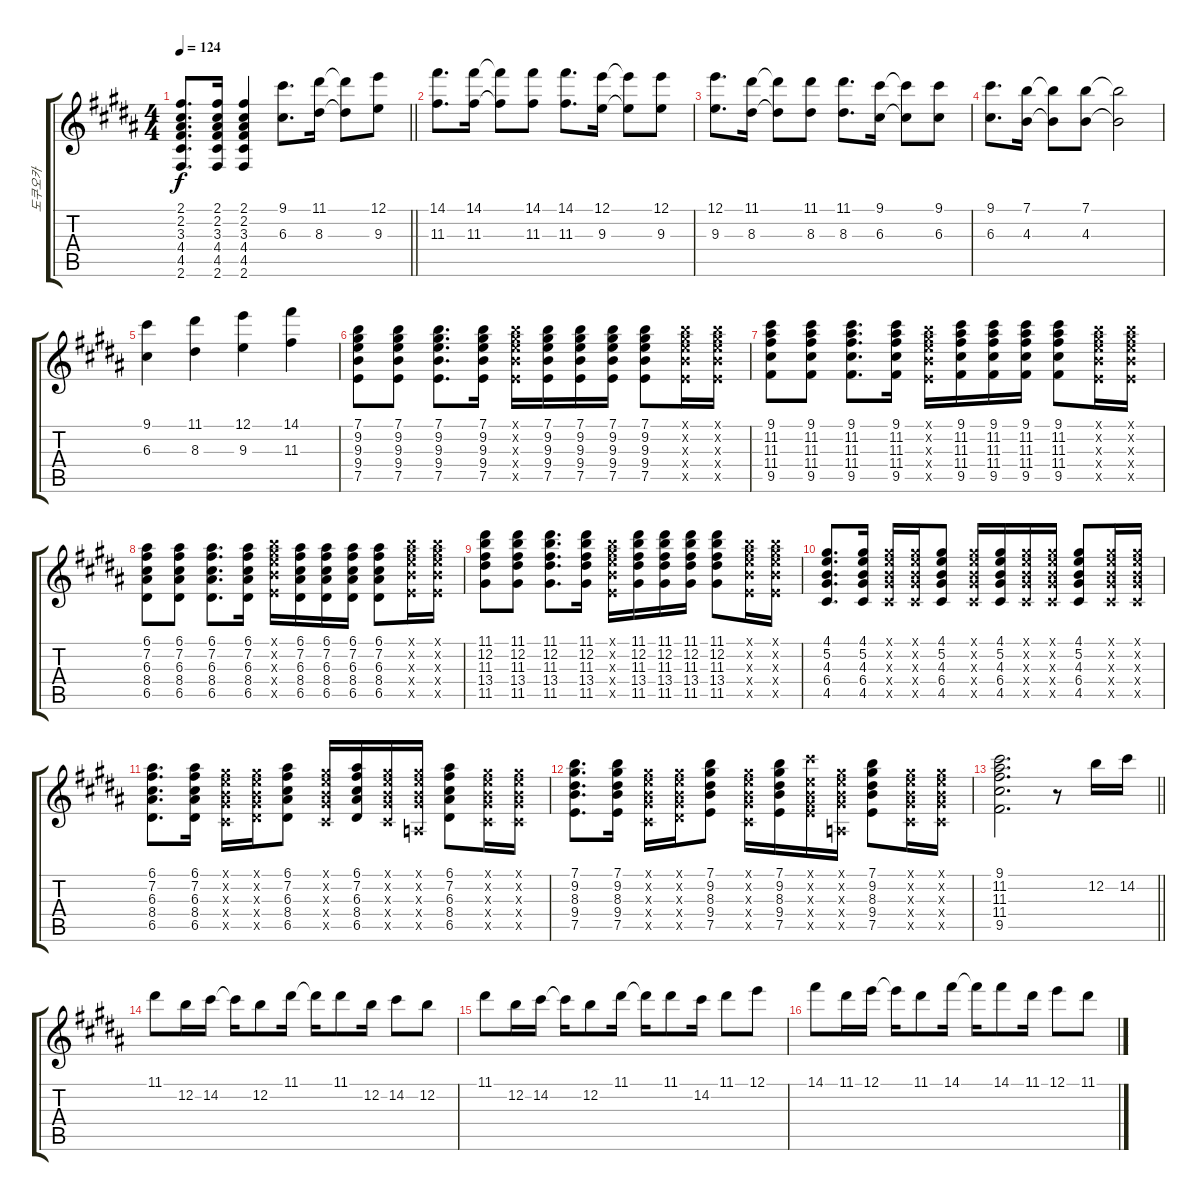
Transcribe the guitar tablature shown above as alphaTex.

\track ("도쿠오카" "도쿠오카") {instrument acousticguitarsteel}
\staff {score tabs}
\tuning (E4 B3 G3 D3 A2 E2) {hide}
\ts (4 4)
\tempo 124
\clef g2
\barLineRight lightlight
\ks b
(2.1 2.2 3.3 4.4 4.5 2.6).8{d dy f} (2.1 2.2 3.3 4.4 4.5 2.6).16 (2.1 2.2 3.3 4.4 4.5 2.6).4 (9.1 6.3).8{d volume 12} (11.1 8.3).16 (11.1{t} 8.3{t}).8 (12.1 9.3).8 |
(14.1 11.3).8{d} (14.1 11.3).16 (14.1{t} 11.3{t}).8 (14.1 11.3).8 (14.1 11.3).8{d} (12.1 9.3).16 (12.1{t} 9.3{t}).8 (12.1 9.3).8 |
(12.1 9.3).8{d} (11.1 8.3).16 (11.1{t} 8.3{t}).8 (11.1 8.3).8 (11.1 8.3).8{d} (9.1 6.3).16 (9.1{t} 6.3{t}).8 (9.1 6.3).8 |
(9.1 6.3).8{d} (7.1 4.3).16 (7.1{t} 4.3{t}).8 (7.1 4.3).8 (7.1{t} 4.3{t}).2 |
(9.1 6.3).4 (11.1 8.3).4 (12.1 9.3).4 (14.1 11.3).4 |
(7.1 9.2 9.3 9.4 7.5).8{volume 10} (7.1 9.2 9.3 9.4 7.5).8 (7.1 9.2 9.3 9.4 7.5).8{d} (7.1 9.2 9.3 9.4 7.5).16 (7.1{x} 9.2{x} 9.3{x} 9.4{x} 7.5{x}).16 (7.1 9.2 9.3 9.4 7.5).16 (7.1 9.2 9.3 9.4 7.5).16 (7.1 9.2 9.3 9.4 7.5).16 (7.1 9.2 9.3 9.4 7.5).8 (7.1{x} 9.2{x} 9.3{x} 9.4{x} 7.5{x}).16 (7.1{x} 9.2{x} 9.3{x} 9.4{x} 7.5{x}).16 |
(9.1 11.2 11.3 11.4 9.5).8 (9.1 11.2 11.3 11.4 9.5).8 (9.1 11.2 11.3 11.4 9.5).8{d} (9.1 11.2 11.3 11.4 9.5).16 (7.1{x} 9.2{x} 9.3{x} 9.4{x} 7.5{x}).16 (9.1 11.2 11.3 11.4 9.5).16 (9.1 11.2 11.3 11.4 9.5).16 (9.1 11.2 11.3 11.4 9.5).16 (9.1 11.2 11.3 11.4 9.5).8 (7.1{x} 9.2{x} 9.3{x} 9.4{x} 7.5{x}).16 (7.1{x} 9.2{x} 9.3{x} 9.4{x} 7.5{x}).16 |
(6.1 7.2 6.3 8.4 6.5).8 (6.1 7.2 6.3 8.4 6.5).8 (6.1 7.2 6.3 8.4 6.5).8{d} (6.1 7.2 6.3 8.4 6.5).16 (7.1{x} 9.2{x} 9.3{x} 9.4{x} 7.5{x}).16 (6.1 7.2 6.3 8.4 6.5).16 (6.1 7.2 6.3 8.4 6.5).16 (6.1 7.2 6.3 8.4 6.5).16 (6.1 7.2 6.3 8.4 6.5).8 (7.1{x} 9.2{x} 9.3{x} 9.4{x} 7.5{x}).16 (7.1{x} 9.2{x} 9.3{x} 9.4{x} 7.5{x}).16 |
(11.1 12.2 11.3 13.4 11.5).8 (11.1 12.2 11.3 13.4 11.5).8 (11.1 12.2 11.3 13.4 11.5).8{d} (11.1 12.2 11.3 13.4 11.5).16 (7.1{x} 9.2{x} 9.3{x} 9.4{x} 7.5{x}).16 (11.1 12.2 11.3 13.4 11.5).16 (11.1 12.2 11.3 13.4 11.5).16 (11.1 12.2 11.3 13.4 11.5).16 (11.1 12.2 11.3 13.4 11.5).8 (7.1{x} 9.2{x} 9.3{x} 9.4{x} 7.5{x}).16 (7.1{x} 9.2{x} 9.3{x} 9.4{x} 7.5{x}).16 |
(4.1 5.2 4.3 6.4 4.5).8{d} (4.1 5.2 4.3 6.4 4.5).16 (4.1{x} 5.2{x} 4.3{x} 6.4{x} 4.5{x}).16 (4.1{x} 5.2{x} 4.3{x} 6.4{x} 4.5{x}).16 (4.1 5.2 4.3 6.4 4.5).8 (4.1{x} 5.2{x} 4.3{x} 6.4{x} 4.5{x}).16 (4.1 5.2 4.3 6.4 4.5).16 (4.1{x} 5.2{x} 4.3{x} 6.4{x} 4.5{x}).16 (4.1{x} 5.2{x} 4.3{x} 6.4{x} 4.5{x}).16 (4.1 5.2 4.3 6.4 4.5).8 (4.1{x} 5.2{x} 4.3{x} 6.4{x} 4.5{x}).16 (4.1{x} 5.2{x} 4.3{x} 6.4{x} 4.5{x}).16 |
(6.1 7.2 6.3 8.4 6.5).8{d} (6.1 7.2 6.3 8.4 6.5).16 (4.1{x} 5.2{x} 4.3{x} 6.4{x} 4.5{x}).16 (4.1{x} 5.2{x} 4.3{x} 6.4{x} 6.5{x}).16 (6.1 7.2 6.3 8.4 6.5).8 (4.1{x} 5.2{x} 4.3{x} 6.4{x} 4.5{x}).16 (6.1 7.2 6.3 8.4 6.5).16 (4.1{x} 5.2{x} 4.3{x} 6.4{x} 4.5{x}).16 (4.1{x} 5.2{x} 4.3{x} 6.4{x} 0.5{x}).16 (6.1 7.2 6.3 8.4 6.5).8 (4.1{x} 5.2{x} 4.3{x} 6.4{x} 4.5{x}).16 (4.1{x} 5.2{x} 4.3{x} 6.4{x} 4.5{x}).16 |
(7.1 9.2 8.3 9.4 7.5).8{d} (7.1 9.2 8.3 9.4 7.5).16 (4.1{x} 5.2{x} 4.3{x} 6.4{x} 4.5{x}).16 (4.1{x} 5.2{x} 4.3{x} 6.4{x} 6.5{x}).16 (7.1 9.2 8.3 9.4 7.5).8 (4.1{x} 5.2{x} 4.3{x} 6.4{x} 4.5{x}).16 (7.1 9.2 8.3 9.4 7.5).16 (9.1{x} 5.2{x} 4.3{x} 6.4{x} 7.5{x}).16 (4.1{x} 5.2{x} 4.3{x} 6.4{x} 0.5{x}).16 (7.1 9.2 8.3 9.4 7.5).8 (4.1{x} 5.2{x} 4.3{x} 6.4{x} 4.5{x}).16 (4.1{x} 5.2{x} 4.3{x} 6.4{x} 4.5{x}).16 |
\barLineRight lightlight
(9.1 11.2 11.3 11.4 9.5).2{d} r.8 12.2.16{volume 12} 14.2.16 |
11.1.8 12.2.16 14.2.16 14.2{t}.16 12.2.8 11.1.16 11.1{t}.16 11.1.8 12.2.16 14.2.8 12.2.8 |
11.1.8 12.2.16 14.2.16 14.2{t}.16 12.2.8 11.1.16 11.1{t}.16 11.1.8 14.2.16 11.1.8 12.1.8 |
14.1.8 11.1.16 12.1.16 12.1{t}.16 11.1.8 14.1.16 14.1{t}.16 14.1.8 11.1.16 12.1.8 11.1.8
